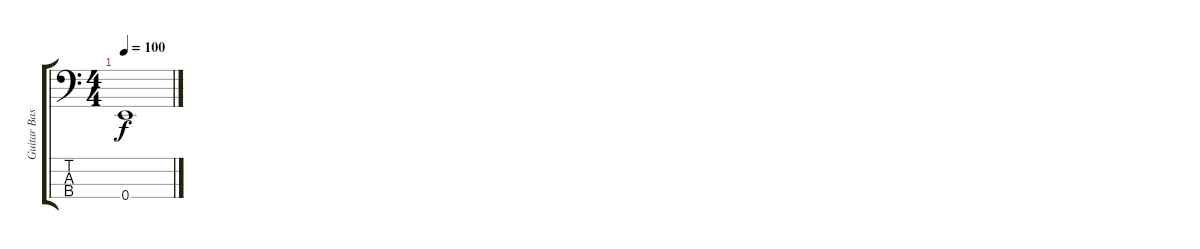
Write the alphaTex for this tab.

\track ("Guitar Bass" "Guitar Bas") {instrument electricbassfinger}
\staff {score tabs}
\tuning (G2 D2 A1 E1) {hide}
\ts (4 4)
\tempo 100
\clef f4
\ks c
0.4{t}.1{dy f}
